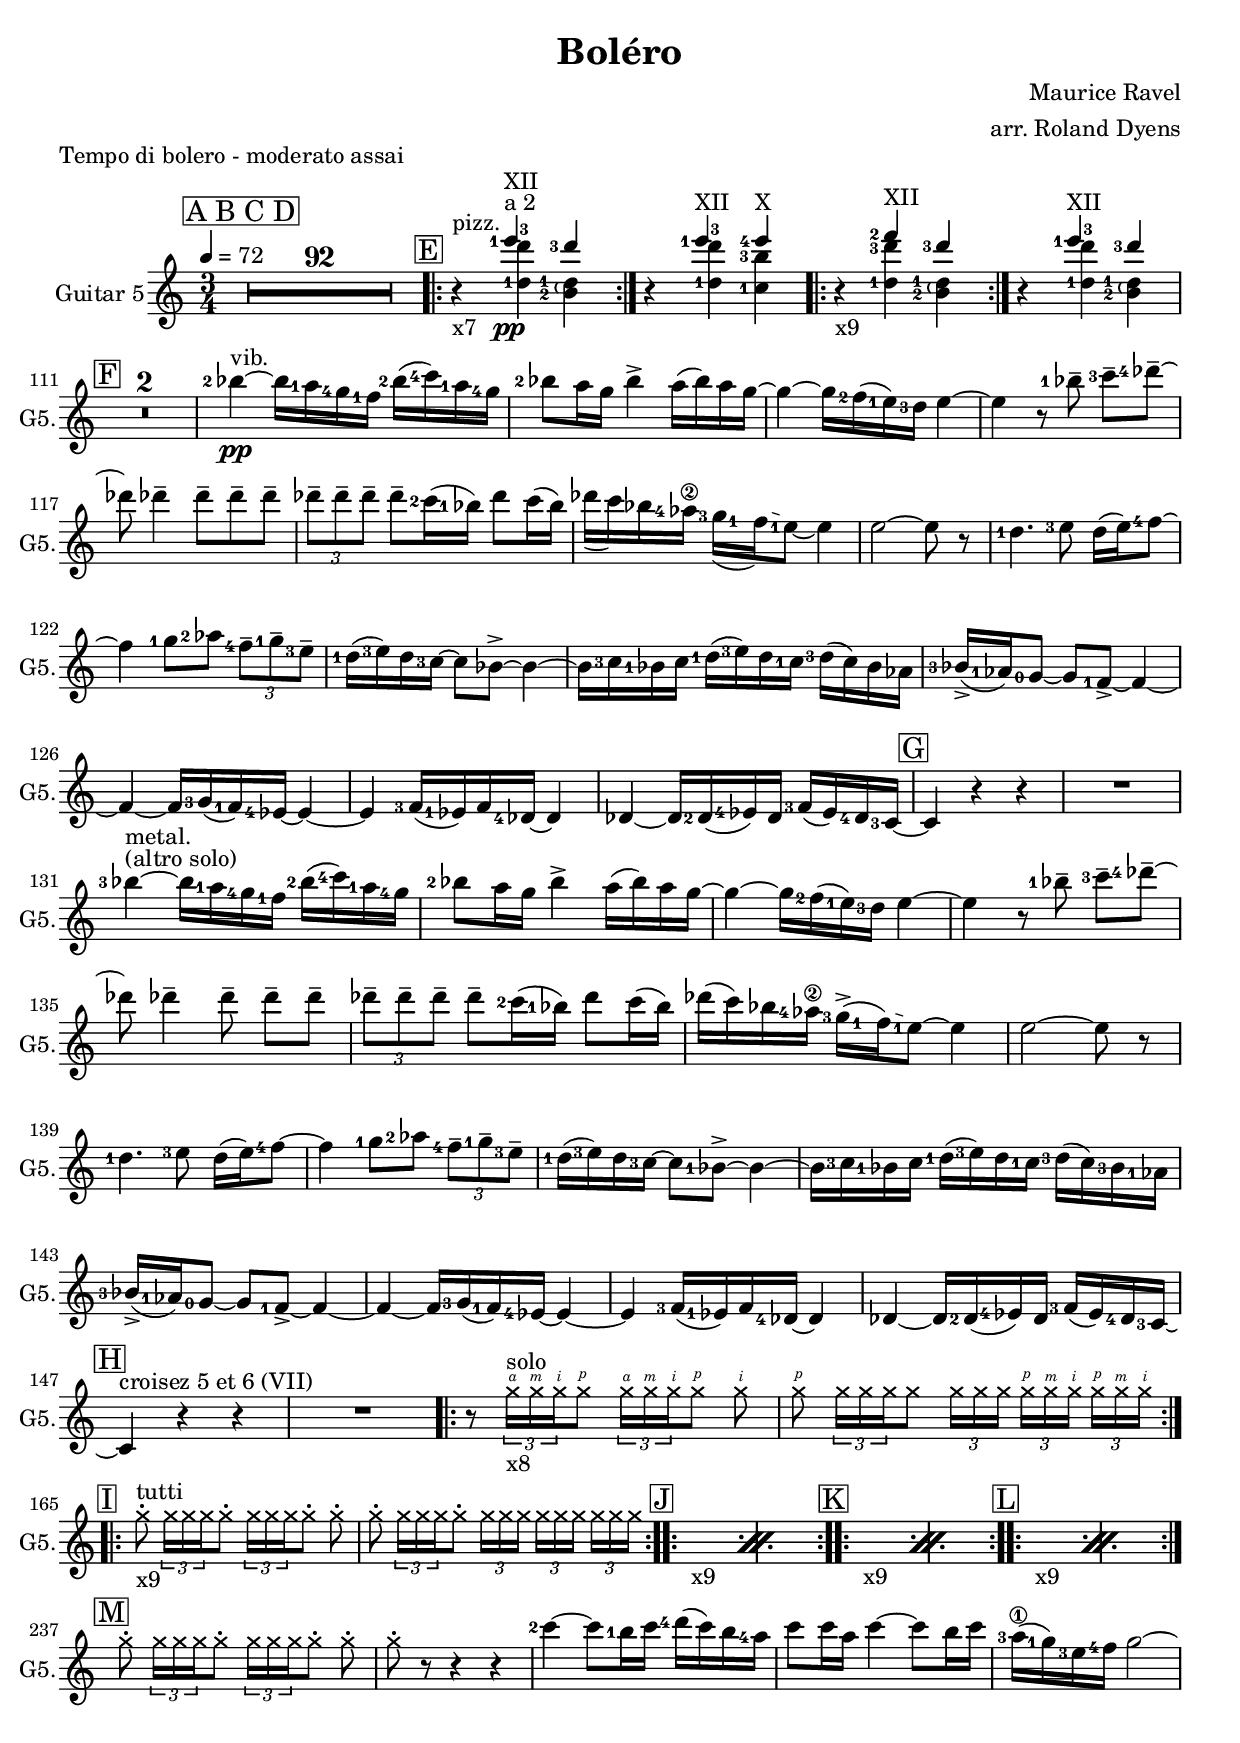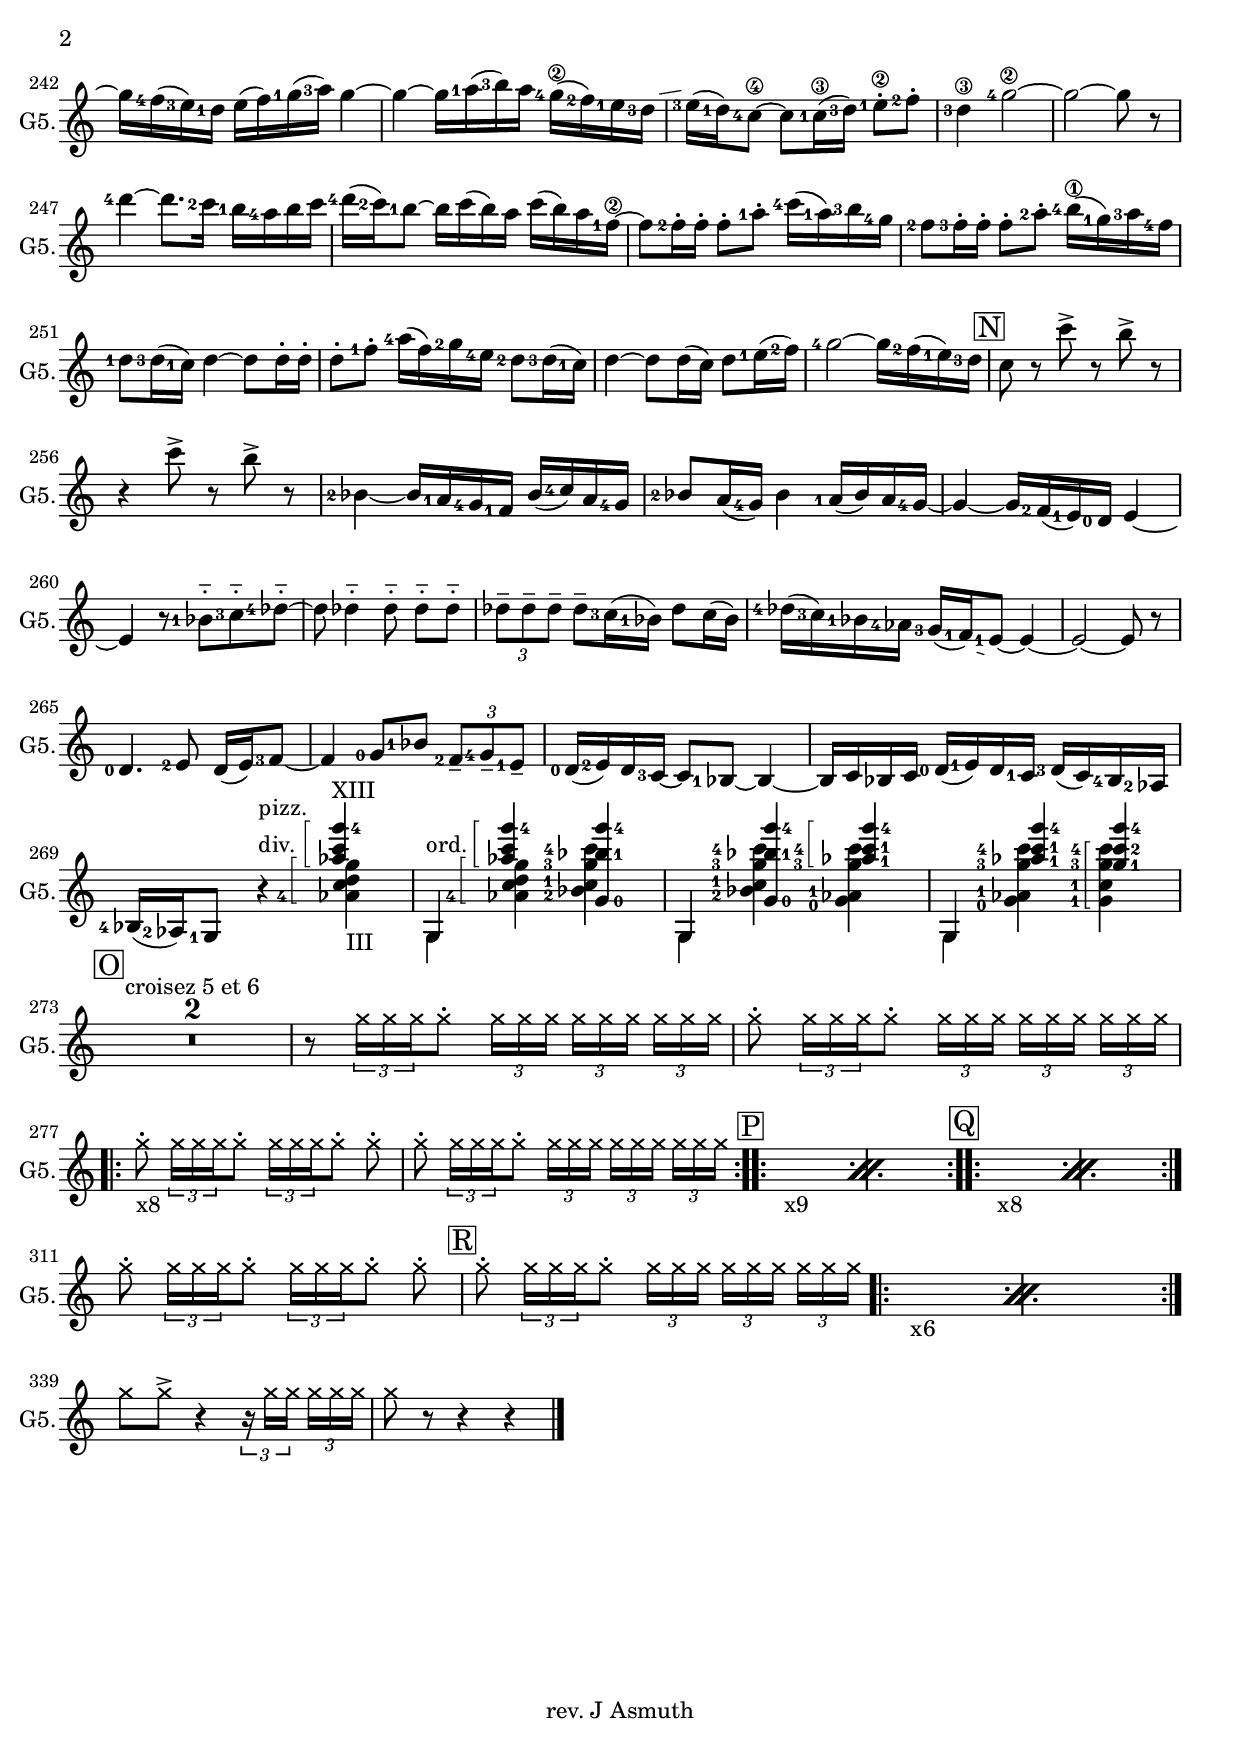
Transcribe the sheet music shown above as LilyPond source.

\version "2.24.1"

\include "common.ly"

\header {
  title = "Boléro"
  composer = "Maurice Ravel"
  arranger = "arr. Roland Dyens"
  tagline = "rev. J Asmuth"
}

dn={g''16}
ds={g''16\staccato}
da={g''16\RHa}
dm={g''16\RHm}
di={g''16\RHi}
dp={g''16\RHp}
ldn={g''8}
lds={g''8\staccato}
lda={g''8\RHa}
ldm={g''8\RHm}
ldi={g''8\RHi}
ldp={g''8\RHp}

\markup "Tempo di bolero - moderato assai" 

\score {
  \compressMMRests <<
    \new Staff \with {
      \consists "Span_arpeggio_engraver"
      instrumentName = #"Guitar 5"
      shortInstrumentName = #"G5."
    } {
      \set fingeringOrientations = #'(left)
      \set stringNumberOrientations = #'(up)
      
      \tempo 4=72
      
      \time 3/4
      
      \mark \markup {\box"A B C D"}
      R2.*92 |
      
      \mark \markup \box "E"
      \repeat volta 7	{
        r4^"pizz."_"x7"
        <<
          \new Voice{ \voiceOne 
            \set fingeringOrientations = #'(left)
            <e'''-1>_\pp^"a 2"^"XII" <d'''-3> |
          }
          \new Voice{ \voiceTwo
            \set fingeringOrientations = #'(left up)
            <d''-1 d'''-3> 
            \set fingeringOrientations = #'(left)
            \arpeggioParenthesis <b'-2 d''-1> \arpeggio |
          }
        >>
      }
      
      \set Score.currentBarNumber = #100
      <<
        \new Voice{ \voiceOne 
          \set fingeringOrientations = #'(left)
          \oneVoice r4 \voiceOne <e'''-1>^"XII" <e'''-4>^"X" |
          \repeat volta 9 {
            \oneVoice r4_"x9" \voiceOne <f'''-2>^"XII" <d'''-3> |
          }
          \set Score.currentBarNumber = #110
          \oneVoice r4 \voiceOne <e'''-1>^"XII" <d'''-3> |
        }
        \new Voice{ \voiceTwo
          \set fingeringOrientations = #'(left up)
          s4 <d''-1 d'''-3> 
          \set fingeringOrientations = #'(left)
          <c''-1 b''-3> |
            
          \repeat volta 9 {
            s4 <d''-1 d'''-3> \arpeggioParenthesis <b'-2 d''-1> \arpeggio |
          }
          \set fingeringOrientations = #'(left up)
          s4 <d''-1 d'''-3> 
          \set fingeringOrientations = #'(left)
          \arpeggioParenthesis <b'-2 d''-1> \arpeggio |
        }
      >>
      
      \mark \markup \box "F"
      \set Score.currentBarNumber = #111
      R2.*2
      <bes''-2>4^"vib."_\pp~ bes''16 <a''-1> <g''-4> <f''-1> <bes''-2>( <c'''-4>) <a''-1> <g''-4> |
      <bes''-2>8 a''16 g'' bes''4-> a''16( bes'') a'' g''~ |
      g''4~g''16 <f''-2>( <e''-1>) <d''-3> e''4~ |
      e''4 r8 <bes''-1--> <c'''-3-->[ <des'''-4-->~] |
      des'''8 <des'''-->4 <des'''-->8 <des'''--> <des'''--> |
      \tuplet 3/2 { <des'''-->8 <des'''--> <des'''--> } <des'''-->8 <c'''-2>16( <bes''-1>) des'''8 <c'''>16( <bes''>) |
      <<
        \new Voice { \voiceTwo
          \set fingeringOrientations = #'(left)
          des'''16( c''') bes'' <aes''-4\2> <g''-3>( <f''-1>) <e''-1>8~ e''4 |
        }
        \new Voice {\voiceOne
          \hideNotes
          s4 s16 a''16 \glissando g''8 s4 |
          \unHideNotes
        }
      >>
      e''2~ e''8 r8 |
      <d''-1>4. <e''-3>8 d''16( e'') <f''-4>8~ |
      f''4 <g''-1>8 <aes''-2> \tuplet 3/2 {<f''-4--> <g''-1--> <e''-3-->} |
      <d''-1>16( <e''-3>) d'' <c''-3>~ c''8 bes'->~ bes'4~ |
      bes'16 <c''-3> <bes'-1> c'' <d''-1>( <e''-3>) d'' <c''-1> <d''-3>( c'') bes' aes' |
      <bes'-3>16->( <aes'-1>) <g'-0>8~ g'8 <f'-1>->~ f'4~ |
      f'4~ f'16 <g'-3>( <f'-1>) <ees'-4>~ ees'4~ |
      ees'4 <f'-3>16( <ees'-1>) f' <des'-4>~ des'4 |
      des'4~ des'16 <des'-2>16( <ees'-4>) des' <f'-3>( ees') <des'-4> <c'-3>~ |
      
      \mark \markup \box "G"
      c'4 r r |
      R2.*1 
      <bes''-3>4~^"(altro solo)"^"metal." bes''16 <a''-1> <g''-4> <f''-1> <bes''-2>( <c'''-4>) <a''-1> <g''-4> |
      <bes''-2>8 a''16 g'' bes''4-> a''16( bes'') a'' g''~|
      g''4~ g''16 <f''-2>( <e''-1>) <d''-3> e''4~ |
      e''4 r8 <bes''-1-->8 <c'''-3-->[ <des'''-4-->~] |
      des'''8 des'''4-- des'''8-- des'''--[ des'''--] |
      \tuplet 3/2 {des'''8-- des'''8-- des'''8--} des'''8-- <c'''-2>16( <bes''-1>) des'''8 c'''16( bes'') |
      <<
        \new Voice {
          \set fingeringOrientations = #'(left)
          des'''16( c''') bes'' <aes''-4\2> <g''-3>->( <f''-1>) <e''-1>8~ e''4~ |
      
        }
        \new Voice {\voiceOne
          \hideNotes
          s4 s16 a''16 \glissando g''8 s4 |
          \unHideNotes
        }
      >>
      e''2~ e''8 r8 |
      <d''-1>4. <e''-3>8 d''16( e'') <f''-4>8~ |
      f''4 <g''-1>8 <aes''-2> \tuplet 3/2 {<f''-4-->8 <g''-1--> <e''-3-->} |
      <d''-1>16( <e''-3>) d'' <c''-3>~ c''8 <bes'-1>->~ bes'4~ |
      bes'16 <c''-3> <bes'-1> c'' <d''-1>( <e''-3>) d'' <c''-1> <d''-3>( c'') <bes'-3> <aes'-1> |
      <bes'-3>16_>( <aes'-1>) <g'-0>8~ g' <f'-1>_>~ f'4~ |
      f'4~ f'16 <g'-3>( <f'-1>) <ees'-4>~ ees'4~ |
      ees'4 <f'-3>16( <ees'-1>) f' <des'-4>~ des'4 |
      des'4~ des'16 <des'-2>( <ees'-4>) des' <f'-3>( ees') <des'-4> <c'-3>~ |
      
      \mark \markup \box "H"
      \set strokeFingerOrientations = #'(up)
      c'4^"croisez 5 et 6 (VII)" r r |
      R2.*1 |
      \repeat volta 8 {
        \override NoteHead.style = #'cross
        r8
        \tuplet 3/2 {\da^"solo"_"x8"[ \dm \di}
        \ldp]
        \tuplet 3/2 {\da[ \dm \di}
        \ldp]
        \ldi |
        
        \ldp
        \tuplet 3/2 {\dn[ \dn \dn}
        \ldn]
        \tuplet 3/2 {\dn[ \dn \dn]}
        \tuplet 3/2 {\dp[ \dm \di]}
        \tuplet 3/2 {\dp[ \dm \di]} |
        \revert NoteHead.style
        
      }
      
      \break
      \mark \markup \box "I"
      \set Score.currentBarNumber = #165
      <<
        \new Voice {
          \repeat percent 4 {
            \repeat volta 18 {
              \override NoteHead.style = #'cross
              \lds^"tutti" \tuplet 3/2 {\dn[ \dn \dn} \lds] \tuplet 3/2 {\dn[ \dn \dn} \lds] \lds |
              \lds \tuplet 3/2 {\dn[ \dn \dn} \lds] \tuplet 3/2 {\dn[ \dn \dn]} \tuplet 3/2 {\dn[ \dn \dn]} \tuplet 3/2 {\dn[ \dn \dn]} |
              \revert NoteHead.style
            }
          }
        }
        \new Voice {
          \repeat volta 2 {
           s2._"x9" s2. 
          }
          \mark \markup \box "J"
          \set Score.currentBarNumber = #183
          \repeat volta 2 {
           s2._"x9" s2. 
          }
          \mark \markup \box "K"
          \set Score.currentBarNumber = #200
          \repeat volta 2 {
           s2._"x9" s2. 
          }
          \mark \markup \box "L"
          \set Score.currentBarNumber = #219
          \repeat volta 2 {
           s2._"x9" s2. 
          }
        }
      >>
      
      \break
      \mark \markup \box "M"
      \set Score.currentBarNumber = #237
      \override NoteHead.style = #'cross
      \lds \tuplet 3/2 {\dn[ \dn \dn} \lds] \tuplet 3/2 {\dn[ \dn \dn} \lds] \lds |
      \lds r8 r4 r4 |
      \revert NoteHead.style
      <c'''-2>4~ c'''8 <b''-1>16 c''' <d'''-4>( c''') b'' <a''-4> |
      c'''8 16 a'' c'''4~ 8 b''16 c''' |
      
      <<
        \new Voice {
          \set fingeringOrientations = #'(left)
          <a''-3\1>16( <g''-1>) <e''-3> <f''-4> g''2~ |
          g''16 <f''-4>( <e''-3>) <d''-1> e''( f'') <g''-1>( <a''-3>) g''4~ |
          g''4~ g''16 <a''-1>( <b''-3>) a'' <g''-4\2>( <f''-2>) <e''-1> <d''-3>  |
          <e''-3>16( <d''-1>) <c''-4\4>8~ c''8 <c''-1\3>16( <d''-3>) <e''-1\2>8\staccato <f''-2>\staccato |
      
        }
        \new Voice {\voiceOne
          \hideNotes
          s2. s2. |
          s4 s4 s8 s16 <g''>\glissando  |
          <a''>16
          \unHideNotes
        }
      >>
      <d''-3\3>4 <g''-4\2>2~ |
      g''2~ g''8 r8 |
      <d'''-4>4~ d'''8. <c'''-2>16 <b''-1> <a''-4> b'' c''' |
      <d'''-4>16( <c'''-2>) <b''-1>8~ b''16 c'''( b'') a'' c'''( b'') a'' <f''-1\2>~ |
      f''8 <f''-2>16 \staccato f'' \staccato f''8 \staccato <a''-1> \staccato <c'''-4>16( <a''-1>) <b''-3> <g''-4> |
      <f''-2>8 <f''-3>16 \staccato f'' \staccato f''8 \staccato <a''-2> \staccato <b''-4\1>16( <g''-1>) <a''-3> <f''-4> |
      <d''-1>8 <d''-3>16( <c''-1>) d''4~ 8 16 \staccato 16 \staccato |
      d''8 \staccato <f''-1> \staccato <a''-4>16( f'') <g''-2> <e''-4> <d''-2>8 <d''-3>16( <c''-1>) |
      d''4~ 8 16( c'') d''8 <e''-1>16( <f''-2>) |
      <g''-4>2~ 16 <f''-2>( <e''-1>) <d''-3> |
      
      \mark \markup \box "N"
      c''8 r c'''-> r b''-> r |
      r4 c'''8-> r b''-> r |
      <bes'-2>4~ 16 <a'-1> <g'-4> <f'-1> bes'( <c''-4>) a' <g'-4> |
      <bes'-2>8 a'16( <g'-4>) bes'4 <a'-1>16( bes') a' <g'-4>~ |
      g'4~ 16 <f'-2>( <e'-1>) <d'-0> e'4~ |
      e'4 r8 <bes'-1>8-_ <c''-3>-_ <des''-4>-_~ |
      des''8 4-_ 8-_ 8-_[ 8-_] |
      \tuplet 3/2 {des''8-- 8-- 8--} des''8-- <c''-3>16( <bes'-1>) des''8 c''16( bes') |
      <<
        \new Voice {
          \set fingeringOrientations = #'(left)
          <des''-4>16( <c''-3>) <bes'-1> <aes'-4> <g'-3>( <f'-1>) <e'-1>8~ 4~ |
          e'2~ 8 r |
        }
        \new Voice {\voiceOne
          \hideNotes
          s4 s16 <c'>\glissando b8 s4  |
          s2. |
          \unHideNotes
        }
      >> |
      <d'-0>4. <e'-2>8 d'16( e') <f'-3>8~ |
      f'4 <g'-0>8 <bes'-1> \tuplet 3/2 {<f'-2>8_- <g'-4>_- <e'-1>_-} |
      <d'-0>16( <e'-2>) d' <c'-3>~ 8 <bes-1>~ 4~ |
      <bes>16 c' bes c' <d'-0>( <e'-1>) d' <c'-1> <d'-3>( c') <bes-4> <aes-2> |
      <bes-4>16( <aes-2>) <g-1>8 r4^"pizz."^"div."
      <<
        \new Voice {\voiceOne
          \set fingeringOrientations = #'(right)
          \arpeggioBracket <aes'' c''' g'''-4>4^"XIII" \arpeggio |
          g4^"ord." \arpeggioBracket <aes'' c''' g'''-4>4 \arpeggio <g'-0 bes''-1 g'''-4> |
          g4 <g'-0 bes''-1 g'''-4> \arpeggioBracket <aes''-1 c'''-1 g'''-4> \arpeggio |
          g4 <aes''-1 c'''-1 g'''-4> <g''-1 c'''-2 g'''-4> |
        }
        \new Voice {\voiceTwo
          \set fingeringOrientations = #'(left)
          \arpeggioBracket <aes'-4 c'' d'' g''>4_"III" \arpeggio |
          g4 \arpeggioBracket <aes'-4 c'' d'' g''>4 \arpeggio <bes'-2 c''-1 g''-3 c'''-4> |
          g4 <bes'-2 c''-1 g''-3 c'''-4> <g'-0 aes'-1 g''-3 c'''-4> |
          g4 <g'-0 aes'-1 g''-3 c'''-4> \arpeggioBracket <g'-1 c''-1 g''-3 c'''-4> \arpeggio |
        }
      >> |
      \break
      \mark \markup \box "O"
      R2.*2^"croisez 5 et 6"
      <<
        \new Voice {
          \override NoteHead.style = #'cross
          r8 \tuplet 3/2 {\dn[ \dn \dn} \lds] \tuplet 3/2 {\dn[ \dn \dn]} \tuplet 3/2 {\dn[ \dn \dn]} \tuplet 3/2 {\dn[ \dn \dn]} |
          \lds \tuplet 3/2 {\dn[ \dn \dn} \lds] \tuplet 3/2 {\dn[ \dn \dn]} \tuplet 3/2 {\dn[ \dn \dn]} \tuplet 3/2 {\dn[ \dn \dn]} |
          \revert NoteHead.style
          \repeat percent 3 {
            \override NoteHead.style = #'cross
            \lds \tuplet 3/2 {\dn[ \dn \dn} \lds] \tuplet 3/2 {\dn[ \dn \dn} \lds] \lds |
            \lds \tuplet 3/2 {\dn[ \dn \dn} \lds] \tuplet 3/2 {\dn[ \dn \dn]} \tuplet 3/2 {\dn[ \dn \dn]} \tuplet 3/2 {\dn[ \dn \dn]} |
            \revert NoteHead.style
          }
          
          \repeat percent 2 {
            \override NoteHead.style = #'cross
            \lds \tuplet 3/2 {\dn[ \dn \dn} \lds] \tuplet 3/2 {\dn[ \dn \dn} \lds] \lds |
            \lds \tuplet 3/2 {\dn[ \dn \dn} \lds] \tuplet 3/2 {\dn[ \dn \dn]} \tuplet 3/2 {\dn[ \dn \dn]} \tuplet 3/2 {\dn[ \dn \dn]} |
            \revert NoteHead.style
          }
        }
        \new Voice {
          \set Score.currentBarNumber = #275
          s2.*2
          \break
          \repeat volta 2 {
            s2._"x8" s2. 
          }
          \mark \markup \box "P"
          \set Score.currentBarNumber = #291
          \repeat volta 2 {
            s2._"x9" s2. 
          }
          \mark \markup \box "Q"
          \set Score.currentBarNumber = #309
          \repeat volta 2 {
            s2._"x8" s2. 
          }
          \break
          s2.
          \noBreak
          \mark \markup \box "R"
          \set Score.currentBarNumber = #326
          \noBreak
          s2.
          \repeat volta 2 {
          \noBreak
            s2._"x6"
          \noBreak
            s2.
          }
        }
      >>
      \break
      \set Score.currentBarNumber = #339
      \override NoteHead.style = #'cross
      \ldn g''8-> r4 \tuplet 3/2 {r16 \dn[ \dn] } \tuplet 3/2 {\dn[ \dn \dn] } |
      \ldn r8 r4 r4 |
      \revert NoteHead.style
      
      \bar "|."
    }
  >>
}
